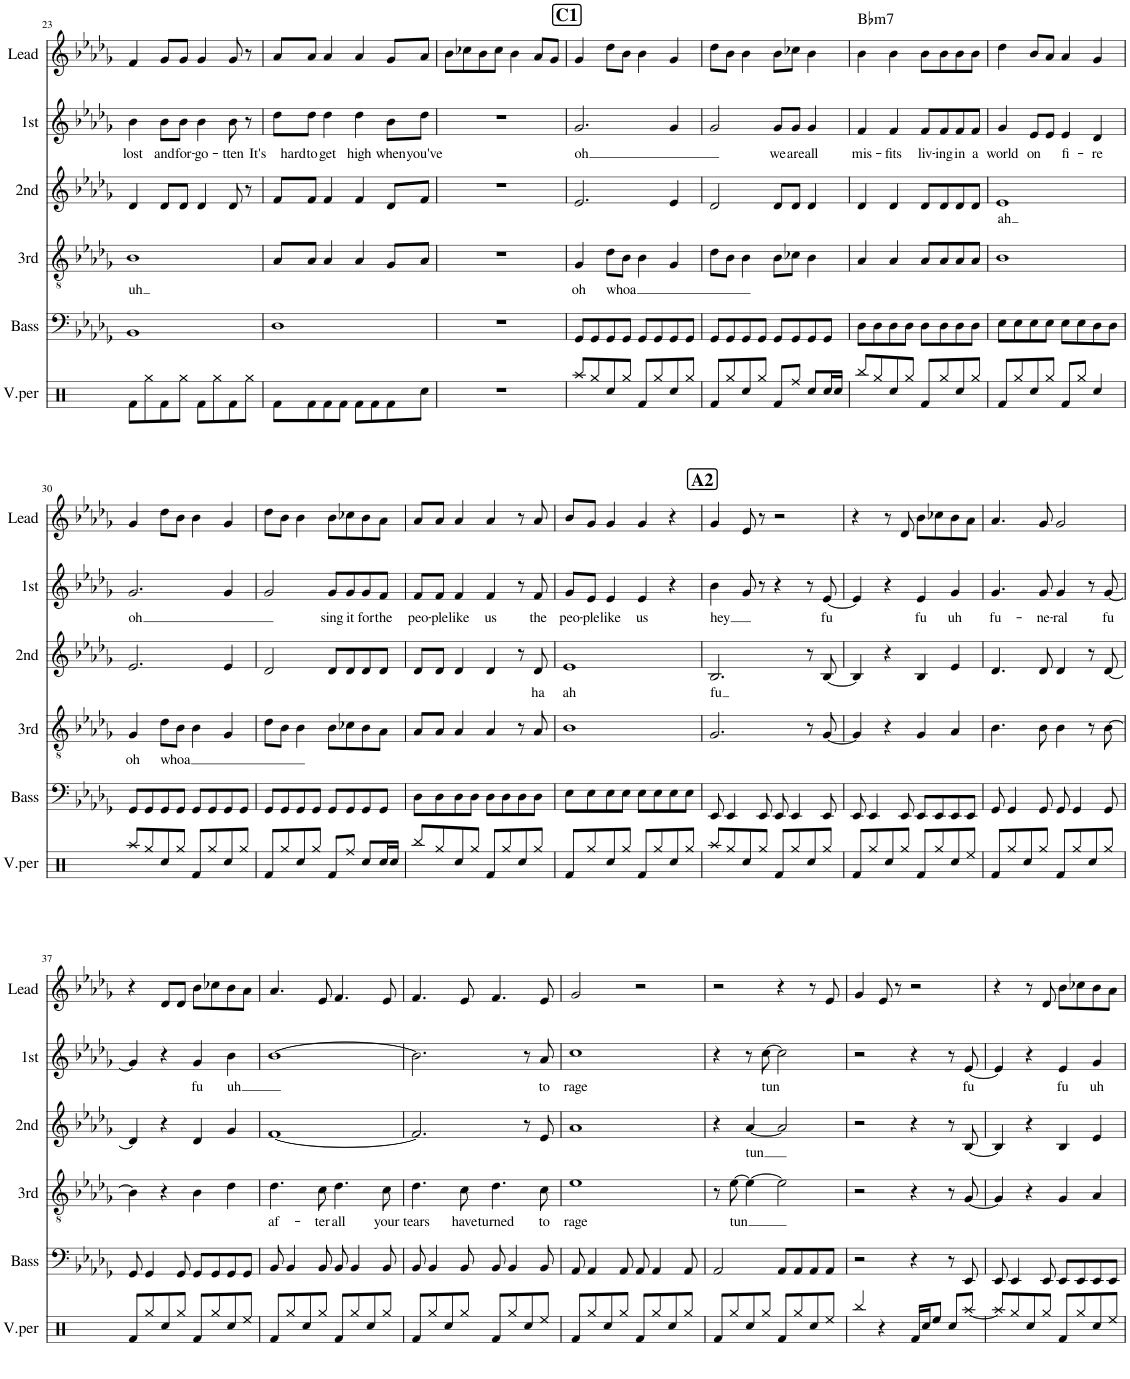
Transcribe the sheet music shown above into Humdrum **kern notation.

**kern	**kern	**kern	**text	**kern	**text	**kern	**text	**kern	**harte
*part6	*part5	*part4	*part4	*part3	*part3	*part2	*part2	*part1	*part1
*staff6	*staff5	*staff4	*staff4	*staff3	*staff3	*staff2	*staff2	*staff1	*
*I"V.per	*I"Bass	*I"3rd	*	*I"2nd	*	*I"1st	*	*I"Lead	*
*I'V.per	*I'Bass	*I'3rd	*	*I'2nd	*	*I'1st	*	*I'Lead	*
!!LO:PB:g=z
*clefX	*clefF4	*clefGv2	*	*clefG2	*	*clefG2	*	*clefG2	*
*k[]	*k[b-e-a-d-g-]	*k[b-e-a-d-g-]	*	*k[b-e-a-d-g-]	*	*k[b-e-a-d-g-]	*	*k[b-e-a-d-g-]	*
*M4/4	*M4/4	*M4/4	*	*M4/4	*	*M4/4	*	*M4/4	*
=23	=23	=23	=23	=23	=23	=23	=23	=23	=23
!	!	!	!LO:LY:b	!	!	!	!LO:LY:b	!	!
8Rf\L	1BB-	1B-	uh	4d-/	.	4b-\	lost	4f/	.
8Rgg\	.	.	.	.	.	.	.	.	.
!	!	!	!	!	!	!	!LO:LY:b	!	!
8Rf\	.	.	.	8d-/L	.	8b-\L	and	8g-/L	.
!	!	!	!	!	!	!	!LO:LY:b	!	!
8Rgg\J	.	.	.	8d-/J	.	8b-\J	for-	8g-/J	.
!	!	!	!	!	!	!	!LO:LY:b	!	!
8Rf\L	.	.	.	4d-/	.	4b-\	-go-	4g-/	.
8Rgg\	.	.	.	.	.	.	.	.	.
!	!	!	!	!	!	!	!LO:LY:b	!	!
8Rf\	.	.	.	8d-/	.	8b-\	-tten	8g-/	.
8Rgg\J	.	.	.	8r	.	8r	.	8r	.
=24	=24	=24	=24	=24	=24	=24	=24	=24	=24
!	!	!	!	!	!	!	!LO:LY:b	!	!
8Rf\L	1D-	8A-/L	.	8f/L	.	8dd-\L	It's hard	8a-/L	.
!	!	!	!	!	!	!	!LO:LY:b	!	!
8Rf\	.	8A-/J	.	8f/J	.	8dd-\J	to	8a-/J	.
!	!	!	!	!	!	!	!LO:LY:b	!	!
8Rf\	.	4A-/	.	4f/	.	4dd-\	get	4a-/	.
8Rf\J	.	.	.	.	.	.	.	.	.
!	!	!	!	!	!	!	!LO:LY:b	!	!
8Rf\L	.	4A-/	.	4f/	.	4dd-\	high	4a-/	.
8Rf\	.	.	.	.	.	.	.	.	.
!	!	!	!	!	!	!	!LO:LY:b	!	!
8Rf\	.	8G-/L	.	8d-/L	.	8b-\L	when	8g-/L	.
!	!	!	!	!	!	!	!LO:LY:b	!	!
8Rcc\J	.	8A-/J	.	8f/J	.	8dd-\J	you've	8a-/J	.
=25	=25	=25	=25	=25	=25	=25	=25	=25	=25
1r	1r	1r	.	1r	.	1r	.	8b-\L	.
.	.	.	.	.	.	.	.	8cc-X\	.
.	.	.	.	.	.	.	.	8b-\	.
.	.	.	.	.	.	.	.	8cc-\J	.
.	.	.	.	.	.	.	.	4b-\	.
.	.	.	.	.	.	.	.	8a-/L	.
.	.	.	.	.	.	.	.	8g-/J	.
!!LO:REH:place=s1:a:B:cj:fs=14:t=C1
=26	=26	=26	=26	=26	=26	=26	=26	=26	=26
!	!	!	!LO:LY:b	!	!	!	!LO:LY:b	!	!
8Raa/L	8GG-/L	4G-/	oh	2.e-/	.	2.g-/	oh	4g-/	.
8Rgg/	8GG-/	.	.	.	.	.	.	.	.
!	!	!	!LO:LY:b	!	!	!	!	!	!
8Rcc/	8GG-/	8d-\L	whoa	.	.	.	.	8dd-\L	.
8Rgg/J	8GG-/J	8B-\J	.	.	.	.	.	8b-\J	.
8Rf/L	8GG-/L	4B-\	.	.	.	.	.	4b-\	.
8Rgg/	8GG-/	.	.	.	.	.	.	.	.
8Rcc/	8GG-/	4G-/	.	4e-/	.	4g-/	.	4g-/	.
8Rgg/J	8GG-/J	.	.	.	.	.	.	.	.
=27	=27	=27	=27	=27	=27	=27	=27	=27	=27
8Rf/L	8GG-/L	8d-\L	.	2d-/	.	2g-/	.	8dd-\L	.
8Rgg/	8GG-/	8B-\J	.	.	.	.	.	8b-\J	.
8Rcc/	8GG-/	4B-\	.	.	.	.	.	4b-\	.
8Rgg/J	8GG-/J	.	.	.	.	.	.	.	.
!	!	!	!	!	!	!	!LO:LY:b	!	!
8Rf/L	8GG-/L	8B-\L	.	8d-/L	.	8g-/L	we	8b-\L	.
!	!	!	!	!	!	!	!LO:LY:b	!	!
8Rff/J	8GG-/	8c-X\J	.	8d-/J	.	8g-/J	are	8cc-X\J	.
!	!	!	!	!	!	!	!LO:LY:b	!	!
8Rcc/L	8GG-/	4B-\	.	4d-/	.	4g-/	all	4b-\	.
16Rcc/L	8GG-/J	.	.	.	.	.	.	.	.
16Rcc/JJ	.	.	.	.	.	.	.	.	.
=28	=28	=28	=28	=28	=28	=28	=28	=28	=28
!	!	!	!	!	!	!	!LO:LY:b	!	!LO:H:kt=♭m
8Rbb/L	8D-\L	4A-/	.	4d-/	.	4f/	mis-	4b-\	.
8Rgg/	8D-\	.	.	.	.	.	.	.	.
!	!	!	!	!	!	!	!LO:LY:b	!	!
8Rcc/	8D-\	4A-/	.	4d-/	.	4f/	-fits	4b-\	.
8Rgg/J	8D-\J	.	.	.	.	.	.	.	.
!	!	!	!	!	!	!	!LO:LY:b	!	!
8Rf/L	8D-\L	8A-/L	.	8d-/L	.	8f/L	liv-	8b-\L	.
!	!	!	!	!	!	!	!LO:LY:b	!	!
8Rgg/	8D-\	8A-/	.	8d-/	.	8f/	-ing	8b-\	.
!	!	!	!	!	!	!	!LO:LY:b	!	!
8Rcc/	8D-\	8A-/	.	8d-/	.	8f/	in	8b-\	.
!	!	!	!	!	!	!	!LO:LY:b	!	!
8Rgg/J	8D-\J	8A-/J	.	8d-/J	.	8f/J	a	8b-\J	.
=29	=29	=29	=29	=29	=29	=29	=29	=29	=29
!	!	!	!	!	!LO:LY:b	!	!LO:LY:b	!	!
8Rf/L	8E-\L	1B-	.	1e-	ah	4g-/	world	4dd-\	.
8Rgg/	8E-\	.	.	.	.	.	.	.	.
!	!	!	!	!	!	!	!LO:LY:b	!	!
8Rcc/	8E-\	.	.	.	.	8e-/L	on	8b-/L	.
8Rgg/J	8E-\J	.	.	.	.	8e-/J	.	8a-/J	.
!	!	!	!	!	!	!	!LO:LY:b	!	!
8Rf/L	8E-\L	.	.	.	.	4e-/	fi-	4a-/	.
8Rgg/J	8E-\	.	.	.	.	.	.	.	.
!	!	!	!	!	!	!	!LO:LY:b	!	!
4Rcc/	8D-\	.	.	.	.	4d-/	-re	4g-/	.
.	8D-\J	.	.	.	.	.	.	.	.
!!LO:LB:g=z
=30	=30	=30	=30	=30	=30	=30	=30	=30	=30
!	!	!	!LO:LY:b	!	!	!	!LO:LY:b	!	!
8Raa/L	8GG-/L	4G-/	oh	2.e-/	.	2.g-/	oh	4g-/	.
8Rgg/	8GG-/	.	.	.	.	.	.	.	.
!	!	!	!LO:LY:b	!	!	!	!	!	!
8Rcc/	8GG-/	8d-\L	whoa	.	.	.	.	8dd-\L	.
8Rgg/J	8GG-/J	8B-\J	.	.	.	.	.	8b-\J	.
8Rf/L	8GG-/L	4B-\	.	.	.	.	.	4b-\	.
8Rgg/	8GG-/	.	.	.	.	.	.	.	.
8Rcc/	8GG-/	4G-/	.	4e-/	.	4g-/	.	4g-/	.
8Rgg/J	8GG-/J	.	.	.	.	.	.	.	.
=31	=31	=31	=31	=31	=31	=31	=31	=31	=31
8Rf/L	8GG-/L	8d-\L	.	2d-/	.	2g-/	.	8dd-\L	.
8Rgg/	8GG-/	8B-\J	.	.	.	.	.	8b-\J	.
8Rcc/	8GG-/	4B-\	.	.	.	.	.	4b-\	.
8Rgg/J	8GG-/J	.	.	.	.	.	.	.	.
!	!	!	!	!	!	!	!LO:LY:b	!	!
8Rf/L	8GG-/L	8B-\L	.	8d-/L	.	8g-/L	sing	8b-\L	.
!	!	!	!	!	!	!	!LO:LY:b	!	!
8Rff/J	8GG-/	8c-X\	.	8d-/	.	8g-/	it	8cc-X\	.
!	!	!	!	!	!	!	!LO:LY:b	!	!
8Rcc/L	8GG-/	8B-\	.	8d-/	.	8g-/	for	8b-\	.
!	!	!	!	!	!	!	!LO:LY:b	!	!
16Rcc/L	8GG-/J	8A-\J	.	8d-/J	.	8f/J	the	8a-\J	.
16Rcc/JJ	.	.	.	.	.	.	.	.	.
=32	=32	=32	=32	=32	=32	=32	=32	=32	=32
!	!	!	!	!	!	!	!LO:LY:b	!	!
8Rbb/L	8D-\L	8A-/L	.	8d-/L	.	8f/L	peo-	8a-/L	.
!	!	!	!	!	!	!	!LO:LY:b	!	!
8Rgg/	8D-\	8A-/J	.	8d-/J	.	8f/J	-ple	8a-/J	.
!	!	!	!	!	!	!	!LO:LY:b	!	!
8Rcc/	8D-\	4A-/	.	4d-/	.	4f/	like	4a-/	.
8Rgg/J	8D-\J	.	.	.	.	.	.	.	.
!	!	!	!	!	!	!	!LO:LY:b	!	!
8Rf/L	8D-\L	4A-/	.	4d-/	.	4f/	us	4a-/	.
8Rgg/	8D-\	.	.	.	.	.	.	.	.
8Rcc/	8D-\	8r	.	8r	.	8r	.	8r	.
!	!	!	!	!	!LO:LY:b	!	!LO:LY:b	!	!
8Rgg/J	8D-\J	8A-/	.	8d-/	ha	8f/	the	8a-/	.
=33	=33	=33	=33	=33	=33	=33	=33	=33	=33
!	!	!	!	!	!LO:LY:b	!	!LO:LY:b	!	!
8Rf/L	8E-\L	1B-	.	1e-	ah	8g-/L	peo-	8b-/L	.
!	!	!	!	!	!	!	!LO:LY:b	!	!
8Rgg/	8E-\	.	.	.	.	8e-/J	-ple	8g-/J	.
!	!	!	!	!	!	!	!LO:LY:b	!	!
8Rcc/	8E-\	.	.	.	.	4e-/	like	4g-/	.
8Rgg/J	8E-\J	.	.	.	.	.	.	.	.
!	!	!	!	!	!	!	!LO:LY:b	!	!
8Rf/L	8E-\L	.	.	.	.	4e-/	us	4g-/	.
8Rgg/	8E-\	.	.	.	.	.	.	.	.
8Rcc/	8E-\	.	.	.	.	4r	.	4r	.
8Rgg/J	8E-\J	.	.	.	.	.	.	.	.
!!LO:REH:place=s1:a:B:cj:fs=14:t=A2
=34	=34	=34	=34	=34	=34	=34	=34	=34	=34
!	!	!	!	!	!LO:LY:b	!	!LO:LY:b	!	!
8Raa/L	8EE-/	2.G-/	.	2.B-/	fu	4b-\	hey	4g-/	.
8Rgg/	4EE-/	.	.	.	.	.	.	.	.
8Rcc/	.	.	.	.	.	8g-/	.	8e-/	.
8Rgg/J	8EE-/	.	.	.	.	8r	.	8r	.
8Rf/L	8EE-/	.	.	.	.	4r	.	2r	.
8Rgg/	4EE-/	.	.	.	.	.	.	.	.
8Rcc/	.	8r	.	8r	.	8r	.	.	.
!	!	!	!	!	!	!	!LO:LY:b	!	!
8Rgg/J	8EE-/	[8G-/	.	[8B-/	.	[8e-/	fu	.	.
=35	=35	=35	=35	=35	=35	=35	=35	=35	=35
8Rf/L	8EE-/	4G-/]	.	4B-/]	.	4e-/]	.	4r	.
8Rgg/	4EE-/	.	.	.	.	.	.	.	.
8Rcc/	.	4r	.	4r	.	4r	.	8r	.
8Rgg/J	8EE-/	.	.	.	.	.	.	8d-/	.
!	!	!	!	!	!	!	!LO:LY:b	!	!
8Rf/L	8EE-/L	4G-/	.	4B-/	.	4e-/	fu	8b-\L	.
8Rgg/	8EE-/	.	.	.	.	.	.	8cc-X\	.
!	!	!	!	!	!	!	!LO:LY:b	!	!
8Rcc/	8EE-/	4A-/	.	4e-/	.	4g-/	uh	8b-\	.
8Ree/J	8EE-/J	.	.	.	.	.	.	8a-\J	.
=36	=36	=36	=36	=36	=36	=36	=36	=36	=36
!	!	!	!	!	!	!	!LO:LY:b	!	!
8Rf/L	8GG-/	4.B-\	.	4.d-/	.	4.g-/	fu-	4.a-/	.
8Rgg/	4GG-/	.	.	.	.	.	.	.	.
8Rcc/	.	.	.	.	.	.	.	.	.
!	!	!	!	!	!	!	!LO:LY:b	!	!
8Rgg/J	8GG-/	8B-\	.	8d-/	.	8g-/	-ne-	8g-/	.
!	!	!	!	!	!	!	!LO:LY:b	!	!
8Rf/L	8GG-/	4B-\	.	4d-/	.	4g-/	-ral	2g-/	.
8Rgg/	4GG-/	.	.	.	.	.	.	.	.
8Rcc/	.	8r	.	8r	.	8r	.	.	.
!	!	!	!	!	!	!	!LO:LY:b	!	!
8Rgg/J	8GG-/	[8B-\	.	[8d-/	.	[8g-/	fu	.	.
!!LO:LB:g=z
=37	=37	=37	=37	=37	=37	=37	=37	=37	=37
8Rf/L	8GG-/	4B-\]	.	4d-/]	.	4g-/]	.	4r	.
8Rgg/	4GG-/	.	.	.	.	.	.	.	.
8Rcc/	.	4r	.	4r	.	4r	.	8d-/L	.
8Rgg/J	8GG-/	.	.	.	.	.	.	8d-/J	.
!	!	!	!	!	!	!	!LO:LY:b	!	!
8Rf/L	8GG-/L	4B-\	.	4d-/	.	4g-/	fu	8b-\L	.
8Rgg/	8GG-/	.	.	.	.	.	.	8cc-X\	.
!	!	!	!	!	!	!	!LO:LY:b	!	!
8Rcc/	8GG-/	4d-\	.	4g-/	.	4b-\	uh	8b-\	.
8Ree/J	8GG-/J	.	.	.	.	.	.	8a-\J	.
=38	=38	=38	=38	=38	=38	=38	=38	=38	=38
!	!	!	!LO:LY:b	!	!	!	!	!	!
8Rf/L	8BB-/	4.d-\	af-	[1f	.	[1b-	.	4.a-/	.
8Rgg/	4BB-/	.	.	.	.	.	.	.	.
8Rcc/	.	.	.	.	.	.	.	.	.
!	!	!	!LO:LY:b	!	!	!	!	!	!
8Rgg/J	8BB-/	8c\	ter	.	.	.	.	8e-/	.
!	!	!	!LO:LY:b	!	!	!	!	!	!
8Rf/L	8BB-/	4.d-\	all	.	.	.	.	4.f/	.
8Rgg/	4BB-/	.	.	.	.	.	.	.	.
8Rcc/	.	.	.	.	.	.	.	.	.
!	!	!	!LO:LY:b	!	!	!	!	!	!
8Rgg/J	8BB-/	8c\	your	.	.	.	.	8e-/	.
=39	=39	=39	=39	=39	=39	=39	=39	=39	=39
!	!	!	!LO:LY:b	!	!	!	!	!	!
8Rf/L	8BB-/	4.d-\	tears	2.f/]	.	2.b-\]	.	4.f/	.
8Rgg/	4BB-/	.	.	.	.	.	.	.	.
8Rcc/	.	.	.	.	.	.	.	.	.
!	!	!	!LO:LY:b	!	!	!	!	!	!
8Rgg/J	8BB-/	8c\	have	.	.	.	.	8e-/	.
!	!	!	!LO:LY:b	!	!	!	!	!	!
8Rf/L	8BB-/	4.d-\	turned	.	.	.	.	4.f/	.
8Rgg/	4BB-/	.	.	.	.	.	.	.	.
8Rcc/	.	.	.	8r	.	8r	.	.	.
!	!	!	!LO:LY:b	!	!	!	!LO:LY:b	!	!
8Ree/J	8BB-/	8c\	to	8e-/	.	8a-/	to	8e-/	.
=40	=40	=40	=40	=40	=40	=40	=40	=40	=40
!	!	!	!LO:LY:b	!	!	!	!LO:LY:b	!	!
8Rf/L	8AA-/	1e-	rage	1a-	.	1cc	rage	2g-/	.
8Rgg/	4AA-/	.	.	.	.	.	.	.	.
8Rcc/	.	.	.	.	.	.	.	.	.
8Rgg/J	8AA-/	.	.	.	.	.	.	.	.
8Rf/L	8AA-/	.	.	.	.	.	.	2r	.
8Rgg/	4AA-/	.	.	.	.	.	.	.	.
8Rcc/	.	.	.	.	.	.	.	.	.
8Rgg/J	8AA-/	.	.	.	.	.	.	.	.
=41	=41	=41	=41	=41	=41	=41	=41	=41	=41
8Rf/L	2AA-/	8r	.	4r	.	4r	.	2r	.
!	!	!	!LO:LY:b	!	!	!	!	!	!
8Rgg/	.	[8e-\	tun	.	.	.	.	.	.
!	!	!	!	!	!LO:LY:b	!	!	!	!
8Rcc/	.	4e-\_	.	[4a-/	tun	8r	.	.	.
!	!	!	!	!	!	!	!LO:LY:b	!	!
8Rgg/J	.	.	.	.	.	[8cc\	tun	.	.
8Rf/L	8AA-/L	2e-\]	.	2a-/]	.	2cc\]	.	4r	.
8Rgg/	8AA-/	.	.	.	.	.	.	.	.
8Rcc/	8AA-/	.	.	.	.	.	.	8r	.
8Ree/J	8AA-/J	.	.	.	.	.	.	8e-/	.
=42	=42	=42	=42	=42	=42	=42	=42	=42	=42
4Rbb/	2r	2r	.	2r	.	2r	.	4g-/	.
4r	.	.	.	.	.	.	.	8e-/	.
.	.	.	.	.	.	.	.	8r	.
16Rf/LL	4r	4r	.	4r	.	4r	.	2r	.
16Rcc/J	.	.	.	.	.	.	.	.	.
8Ree/J	.	.	.	.	.	.	.	.	.
8Rcc/L	8r	8r	.	8r	.	8r	.	.	.
!	!	!	!	!	!	!	!LO:LY:b	!	!
[8Raa/J	8EE-/	[8G-/	.	[8B-/	.	[8e-/	fu	.	.
=43	=43	=43	=43	=43	=43	=43	=43	=43	=43
8Raa/L]	8EE-/	4G-/]	.	4B-/]	.	4e-/]	.	4r	.
8Rgg/	4EE-/	.	.	.	.	.	.	.	.
8Rcc/	.	4r	.	4r	.	4r	.	8r	.
8Rgg/J	8EE-/	.	.	.	.	.	.	8d-/	.
!	!	!	!	!	!	!	!LO:LY:b	!	!
8Rf/L	8EE-/L	4G-/	.	4B-/	.	4e-/	fu	8b-\L	.
8Rgg/	8EE-/	.	.	.	.	.	.	8cc-X\	.
!	!	!	!	!	!	!	!LO:LY:b	!	!
8Rcc/	8EE-/	4A-/	.	4e-/	.	4g-/	uh	8b-\	.
8Ree/J	8EE-/J	.	.	.	.	.	.	8a-\J	.
=	=	=	=	=	=	=	=	=	=
*-	*-	*-	*-	*-	*-	*-	*-	*-	*-
